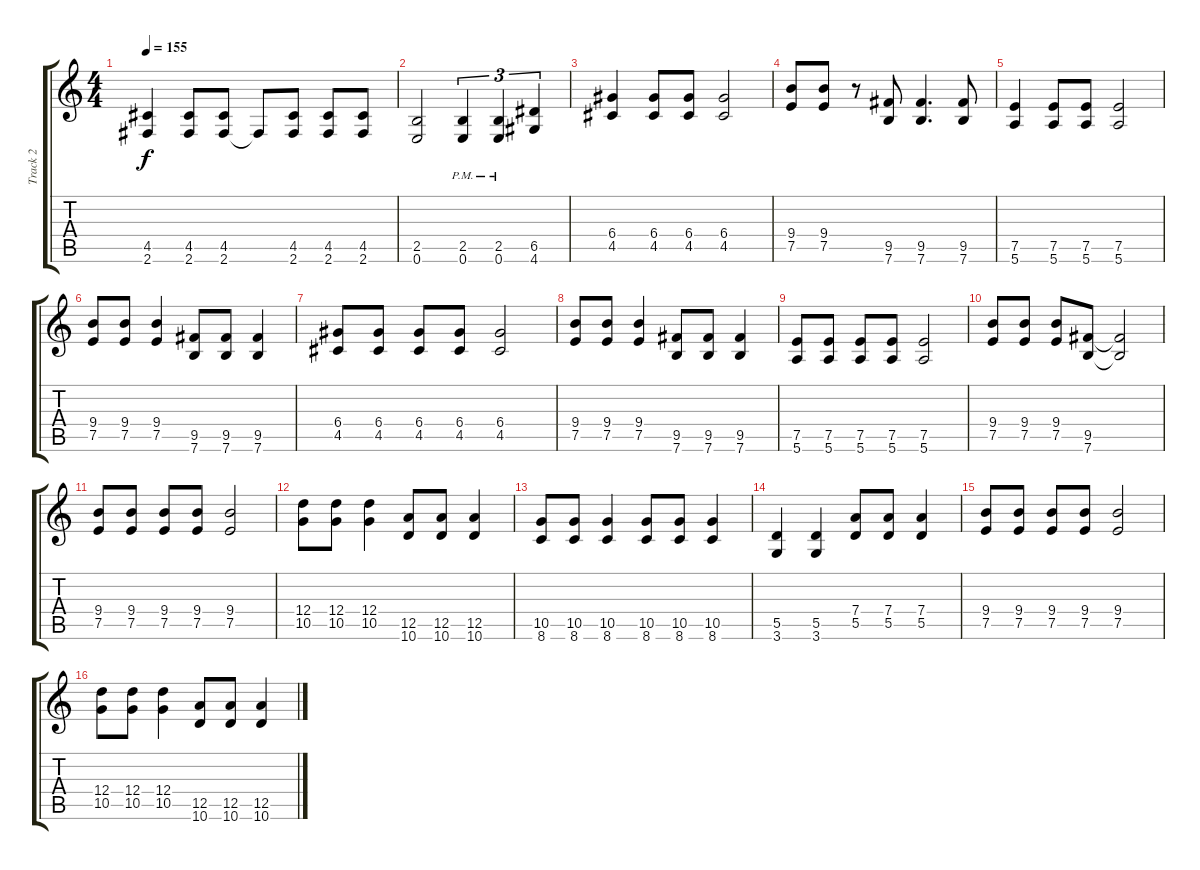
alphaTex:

\track ("Track 2" "Track 2") {instrument distortionguitar}
\staff {score tabs}
\tuning (E4 B3 G3 D3 A2 E2) {hide}
\ts (4 4)
\tempo 155
\clef g2
\ks c
(4.5 2.6).4{dy f} (4.5 2.6).8 (4.5 2.6).8 2.6{t}.8 (4.5 2.6).8 (4.5 2.6).8 (4.5 2.6).8 |
(2.5 0.6).2 (2.5{pm} 0.6{pm}).4{tu (3 2)} (2.5{pm} 0.6{pm}).4{tu (3 2)} (6.5 4.6).4{tu (3 2)} |
(6.4 4.5).4 (6.4 4.5).8 (6.4 4.5).8 (6.4 4.5).2 |
(9.4 7.5).8 (9.4 7.5).8 r.8 (9.5 7.6).8 (9.5 7.6).4{d} (9.5 7.6).8 |
(7.5 5.6).4 (7.5 5.6).8 (7.5 5.6).8 (7.5 5.6).2 |
(9.4 7.5).8 (9.4 7.5).8 (9.4 7.5).4 (9.5 7.6).8 (9.5 7.6).8 (9.5 7.6).4 |
(6.4 4.5).8 (6.4 4.5).8 (6.4 4.5).8 (6.4 4.5).8 (6.4 4.5).2 |
(9.4 7.5).8 (9.4 7.5).8 (9.4 7.5).4 (9.5 7.6).8 (9.5 7.6).8 (9.5 7.6).4 |
(7.5 5.6).8 (7.5 5.6).8 (7.5 5.6).8 (7.5 5.6).8 (7.5 5.6).2 |
(9.4 7.5).8 (9.4 7.5).8 (9.4 7.5).8 (9.5 7.6).8 (9.5{t} 7.6{t}).2 |
(9.4 7.5).8 (9.4 7.5).8 (9.4 7.5).8 (9.4 7.5).8 (9.4 7.5).2 |
(12.4 10.5).8 (12.4 10.5).8 (12.4 10.5).4 (12.5 10.6).8 (12.5 10.6).8 (12.5 10.6).4 |
(10.5 8.6).8 (10.5 8.6).8 (10.5 8.6).4 (10.5 8.6).8 (10.5 8.6).8 (10.5 8.6).4 |
(5.5 3.6).4 (5.5 3.6).4 (7.4 5.5).8 (7.4 5.5).8 (7.4 5.5).4 |
(9.4 7.5).8 (9.4 7.5).8 (9.4 7.5).8 (9.4 7.5).8 (9.4 7.5).2 |
(12.4 10.5).8 (12.4 10.5).8 (12.4 10.5).4 (12.5 10.6).8 (12.5 10.6).8 (12.5 10.6).4
